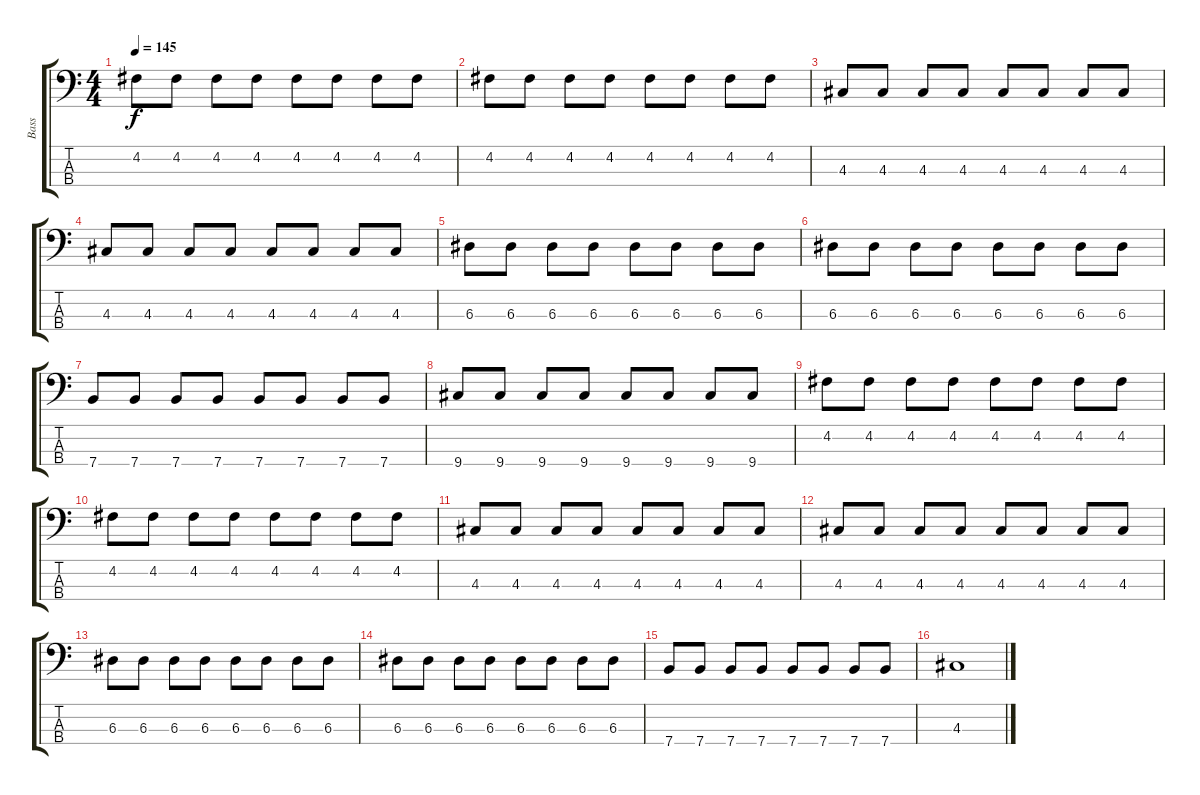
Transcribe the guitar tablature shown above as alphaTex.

\track ("Bass" "Bass") {instrument electricbassfinger}
\staff {score tabs}
\tuning (G2 D2 A1 E1) {hide}
\ts (4 4)
\tempo 145
\clef f4
\ks c
4.2.8{dy f} 4.2.8 4.2.8 4.2.8 4.2.8 4.2.8 4.2.8 4.2.8 |
4.2.8 4.2.8 4.2.8 4.2.8 4.2.8 4.2.8 4.2.8 4.2.8 |
4.3.8 4.3.8 4.3.8 4.3.8 4.3.8 4.3.8 4.3.8 4.3.8 |
4.3.8 4.3.8 4.3.8 4.3.8 4.3.8 4.3.8 4.3.8 4.3.8 |
6.3.8 6.3.8 6.3.8 6.3.8 6.3.8 6.3.8 6.3.8 6.3.8 |
6.3.8 6.3.8 6.3.8 6.3.8 6.3.8 6.3.8 6.3.8 6.3.8 |
7.4.8 7.4.8 7.4.8 7.4.8 7.4.8 7.4.8 7.4.8 7.4.8 |
9.4.8 9.4.8 9.4.8 9.4.8 9.4.8 9.4.8 9.4.8 9.4.8 |
4.2.8 4.2.8 4.2.8 4.2.8 4.2.8 4.2.8 4.2.8 4.2.8 |
4.2.8 4.2.8 4.2.8 4.2.8 4.2.8 4.2.8 4.2.8 4.2.8 |
4.3.8 4.3.8 4.3.8 4.3.8 4.3.8 4.3.8 4.3.8 4.3.8 |
4.3.8 4.3.8 4.3.8 4.3.8 4.3.8 4.3.8 4.3.8 4.3.8 |
6.3.8 6.3.8 6.3.8 6.3.8 6.3.8 6.3.8 6.3.8 6.3.8 |
6.3.8 6.3.8 6.3.8 6.3.8 6.3.8 6.3.8 6.3.8 6.3.8 |
7.4.8 7.4.8 7.4.8 7.4.8 7.4.8 7.4.8 7.4.8 7.4.8 |
4.3.1
